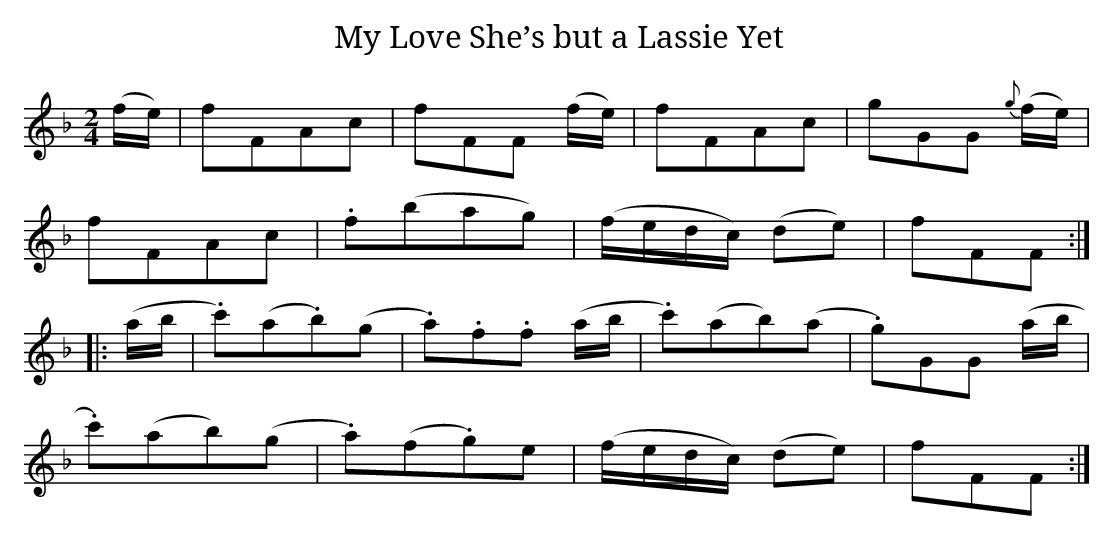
X:1
T:My Love She’s but a Lassie Yet
M:2/4
L:1/8
K:F
(f/e/)|fFAc|fFF (f/e/)|fFAc|gGG {g}(f/e/)|
fFAc|.f(bag)|(f/e/d/c/) (de)|fFF:|
|:(a/b/|.c')(a.b)(g|.a).f.f (a/b/|.c')(ab)(a|.g)GG (a/b/|
.c')(ab)(g|.a)(f.g)e|(f/e/d/c/) (de)|fFF:|
